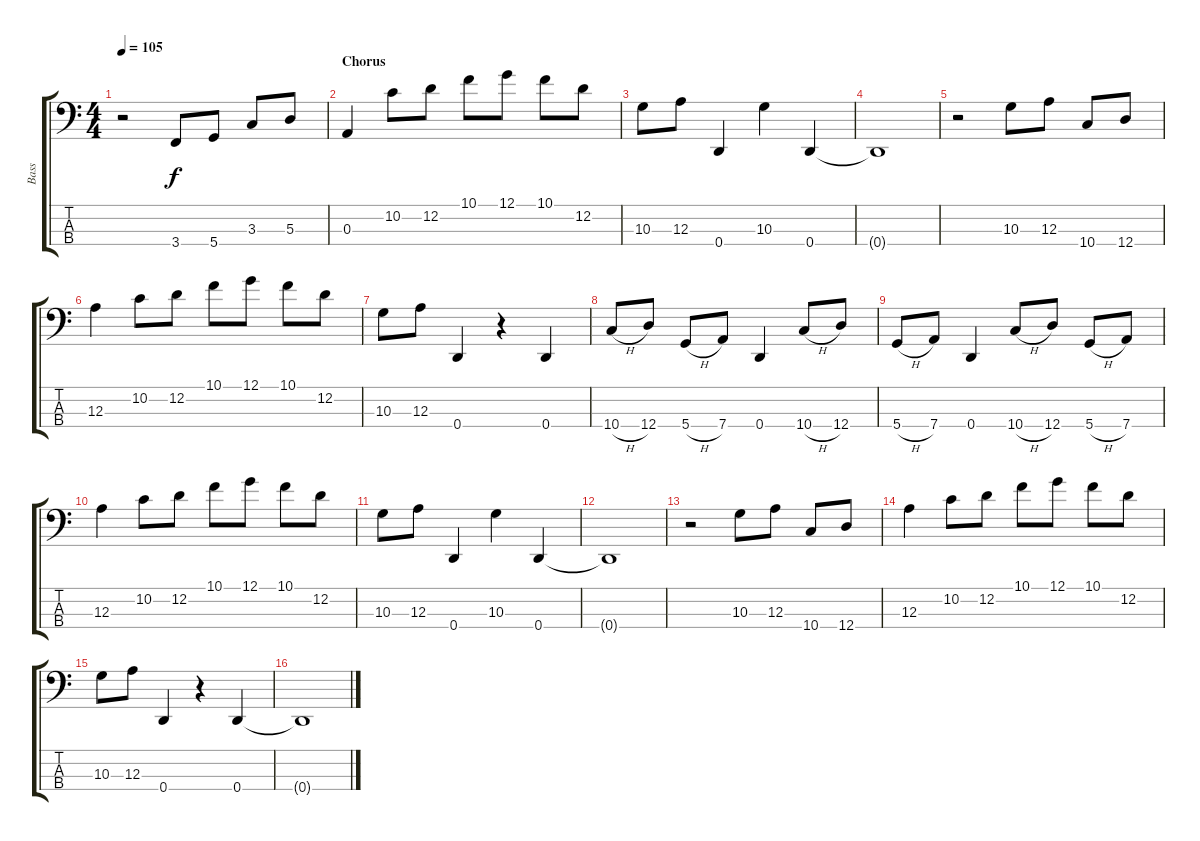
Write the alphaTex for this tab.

\track ("Bass" "Bass") {instrument electricbasspick}
\staff {score tabs}
\tuning (G2 D2 A1 D1) {hide}
\ts (4 4)
\tempo 105
\clef f4
\ks c
r.2{dy f} 3.4.8 5.4.8 3.3.8 5.3.8 |
\section ("" "Chorus")
0.3.4 10.2.8 12.2.8 10.1.8 12.1.8 10.1.8 12.2.8 |
10.3.8 12.3.8 0.4.4 10.3.4 0.4.4 |
0.4{t}.1 |
r.2 10.3.8 12.3.8 10.4.8 12.4.8 |
12.3.4 10.2.8 12.2.8 10.1.8 12.1.8 10.1.8 12.2.8 |
10.3.8 12.3.8 0.4.4 r.4 0.4.4 |
10.4{h}.8 12.4.8 5.4{h}.8 7.4.8 0.4.4 10.4{h}.8 12.4.8 |
5.4{h}.8 7.4.8 0.4.4 10.4{h}.8 12.4.8 5.4{h}.8 7.4.8 |
12.3.4 10.2.8 12.2.8 10.1.8 12.1.8 10.1.8 12.2.8 |
10.3.8 12.3.8 0.4.4 10.3.4 0.4.4 |
0.4{t}.1 |
r.2 10.3.8 12.3.8 10.4.8 12.4.8 |
12.3.4 10.2.8 12.2.8 10.1.8 12.1.8 10.1.8 12.2.8 |
10.3.8 12.3.8 0.4.4 r.4 0.4.4 |
0.4{t}.1
